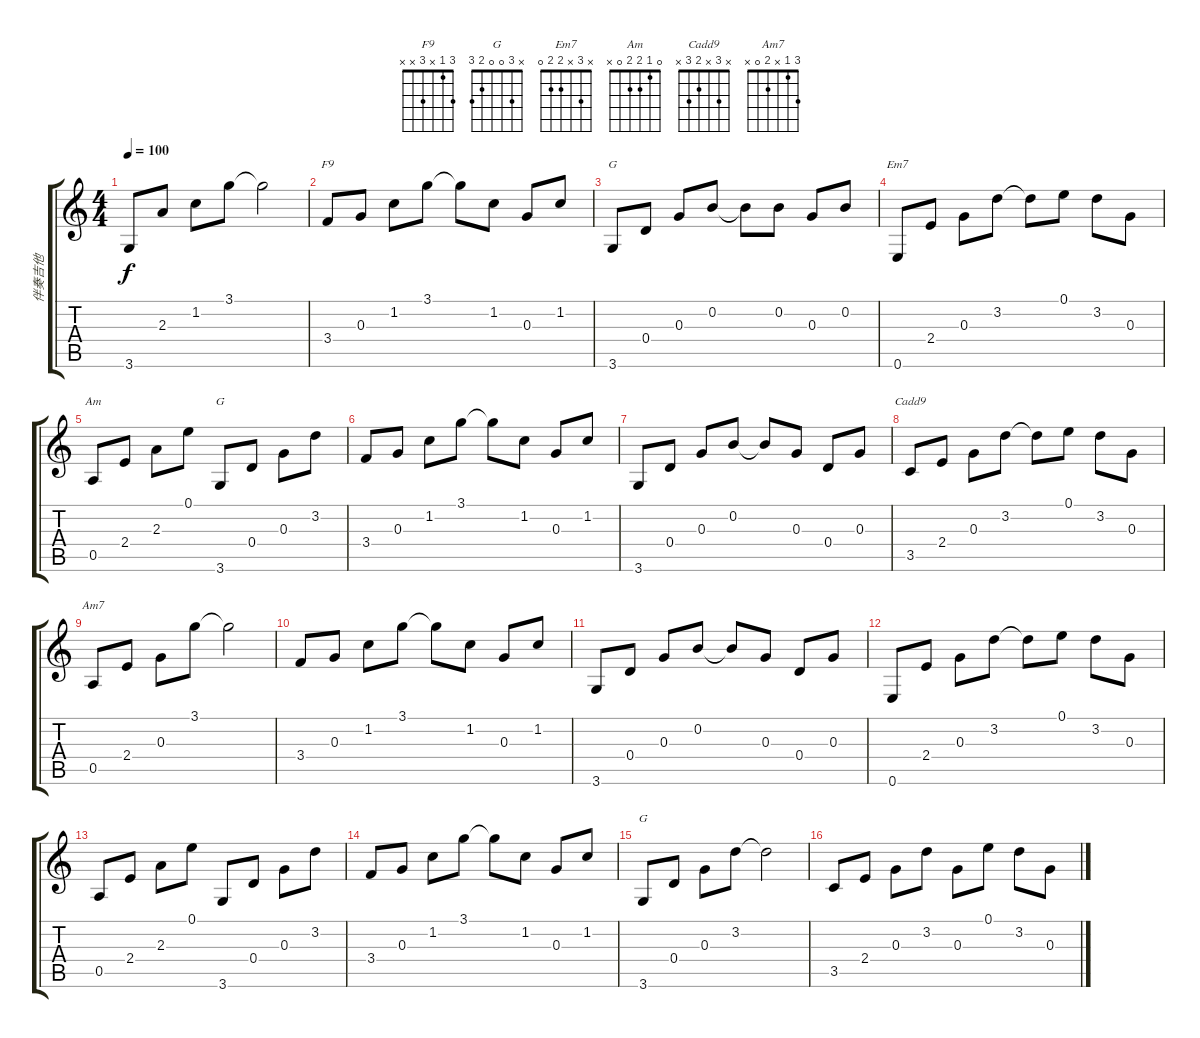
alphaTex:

\track ("伴奏吉他" "伴奏吉他") {instrument acousticguitarsteel}
\staff {score tabs}
\tuning (E4 B3 G3 D3 A2 E2) {hide}
\chord ("F9" 3 1 x 3 x x)
\chord ("G" 3 0 0 0 2 3)
\chord ("Em7" x 3 x 2 2 0)
\chord ("Am" 0 1 2 2 0 x)
\chord ("G" x 3 x x 2 3)
\chord ("Cadd9" x 3 x 2 3 x)
\chord ("Am7" 3 1 x 2 0 x)
\chord ("G" x 3 0 0 2 3)
\ts (4 4)
\tempo 100
\clef g2
\ks c
3.6.8{dy f} 2.3.8 1.2.8 3.1.8 3.1{t}.2 |
3.4.8{ch "F9"} 0.3.8 1.2.8 3.1.8 3.1{t}.8 1.2.8 0.3.8 1.2.8 |
3.6.8{ch "G"} 0.4.8 0.3.8 0.2.8 0.2{t}.8 0.2.8 0.3.8 0.2.8 |
0.6.8{ch "Em7"} 2.4.8 0.3.8 3.2.8 3.2{t}.8 0.1.8 3.2.8 0.3.8 |
0.5.8{ch "Am"} 2.4.8 2.3.8 0.1.8 3.6.8{ch "G"} 0.4.8 0.3.8 3.2.8 |
3.4.8 0.3.8 1.2.8 3.1.8 3.1{t}.8 1.2.8 0.3.8 1.2.8 |
3.6.8 0.4.8 0.3.8 0.2.8 0.2{t}.8 0.3.8 0.4.8 0.3.8 |
3.5.8{ch "Cadd9"} 2.4.8 0.3.8 3.2.8 3.2{t}.8 0.1.8 3.2.8 0.3.8 |
0.5.8{ch "Am7"} 2.4.8 0.3.8 3.1.8 3.1{t}.2 |
3.4.8 0.3.8 1.2.8 3.1.8 3.1{t}.8 1.2.8 0.3.8 1.2.8 |
3.6.8 0.4.8 0.3.8 0.2.8 0.2{t}.8 0.3.8 0.4.8 0.3.8 |
0.6.8 2.4.8 0.3.8 3.2.8 3.2{t}.8 0.1.8 3.2.8 0.3.8 |
0.5.8 2.4.8 2.3.8 0.1.8 3.6.8 0.4.8 0.3.8 3.2.8 |
3.4.8 0.3.8 1.2.8 3.1.8 3.1{t}.8 1.2.8 0.3.8 1.2.8 |
3.6.8{ch "G"} 0.4.8 0.3.8 3.2.8 3.2{t}.2 |
3.5.8 2.4.8 0.3.8 3.2.8 0.3.8 0.1.8 3.2.8 0.3.8
